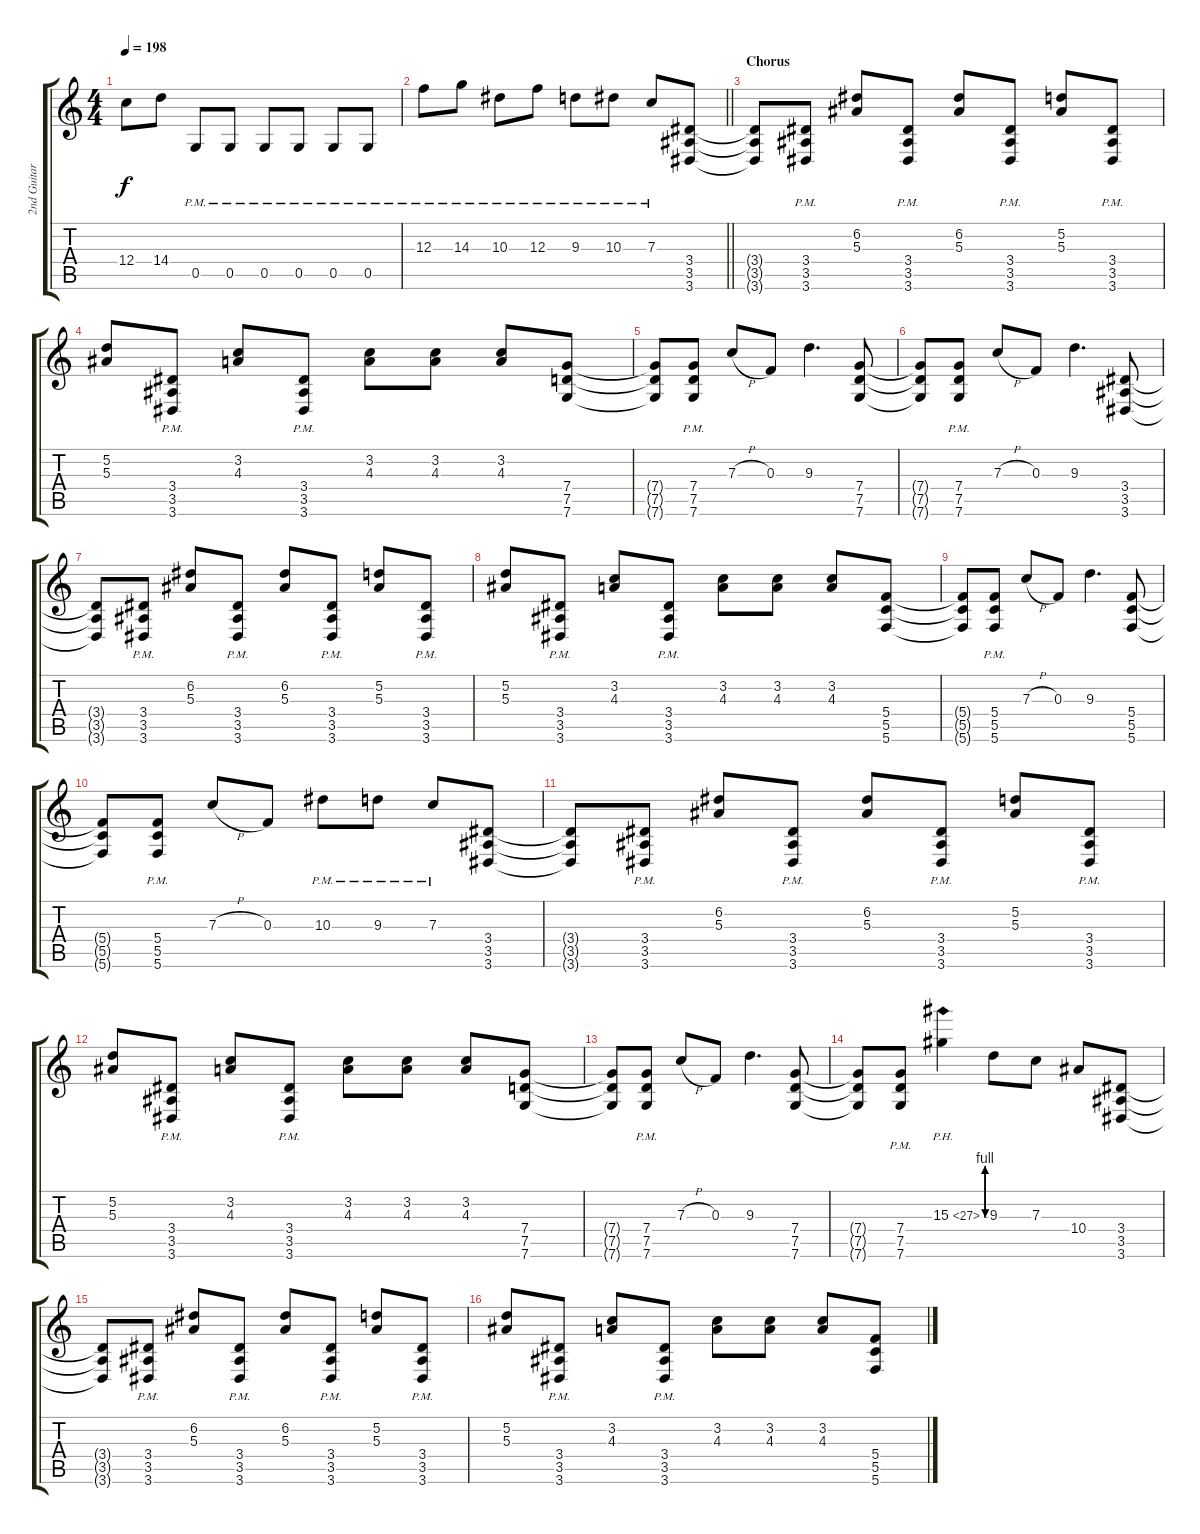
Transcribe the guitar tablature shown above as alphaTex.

\track ("2nd Guitar" "2nd Guitar") {instrument overdrivenguitar}
\staff {score tabs}
\tuning (D4 A3 F3 C3 G2 C2) {hide}
\ts (4 4)
\tempo 198
\clef g2
\ks c
12.4{t}.8{dy f} 14.4.8 0.5{pm}.8 0.5{pm}.8 0.5{pm}.8 0.5{pm}.8 0.5{pm}.8 0.5{pm}.8 |
\barLineRight lightlight
12.3{pm}.8 14.3{pm}.8 10.3{pm}.8 12.3{pm}.8 9.3{pm}.8 10.3{pm}.8 7.3{pm}.8 (3.4 3.5 3.6).8 |
\section ("" "Chorus")
(3.4{t} 3.5{t} 3.6{t}).8 (3.4{pm} 3.5{pm} 3.6{pm}).8 (6.2 5.3).8 (3.4{pm} 3.5{pm} 3.6{pm}).8 (6.2 5.3).8 (3.4{pm} 3.5{pm} 3.6{pm}).8 (5.2 5.3).8 (3.4{pm} 3.5{pm} 3.6{pm}).8 |
(5.2 5.3).8 (3.4{pm} 3.5{pm} 3.6{pm}).8 (3.2 4.3).8 (3.4{pm} 3.5{pm} 3.6{pm}).8 (3.2 4.3).8 (3.2 4.3).8 (3.2 4.3).8 (7.4 7.5 7.6).8 |
(7.4{t} 7.5{t} 7.6{t}).8 (7.4{pm} 7.5{pm} 7.6{pm}).8 7.3{h}.8 0.3.8 9.3.4{d} (7.4 7.5 7.6).8 |
(7.4{t} 7.5{t} 7.6{t}).8 (7.4{pm} 7.5{pm} 7.6{pm}).8 7.3{h}.8 0.3.8 9.3.4{d} (3.4 3.5 3.6).8 |
(3.4{t} 3.5{t} 3.6{t}).8 (3.4{pm} 3.5{pm} 3.6{pm}).8 (6.2 5.3).8 (3.4{pm} 3.5{pm} 3.6{pm}).8 (6.2 5.3).8 (3.4{pm} 3.5{pm} 3.6{pm}).8 (5.2 5.3).8 (3.4{pm} 3.5{pm} 3.6{pm}).8 |
(5.2 5.3).8 (3.4{pm} 3.5{pm} 3.6{pm}).8 (3.2 4.3).8 (3.4{pm} 3.5{pm} 3.6{pm}).8 (3.2 4.3).8 (3.2 4.3).8 (3.2 4.3).8 (5.4 5.5 5.6).8 |
(5.4{t} 5.5{t} 5.6{t}).8 (5.4{pm} 5.5{pm} 5.6{pm}).8 7.3{h}.8 0.3.8 9.3.4{d} (5.4 5.5 5.6).8 |
(5.4{t} 5.5{t} 5.6{t}).8 (5.4{pm} 5.5{pm} 5.6{pm}).8 7.3{h}.8 0.3.8 10.3{pm}.8 9.3{pm}.8 7.3{pm}.8 (3.4 3.5 3.6).8 |
(3.4{t} 3.5{t} 3.6{t}).8 (3.4{pm} 3.5{pm} 3.6{pm}).8 (6.2 5.3).8 (3.4{pm} 3.5{pm} 3.6{pm}).8 (6.2 5.3).8 (3.4{pm} 3.5{pm} 3.6{pm}).8 (5.2 5.3).8 (3.4{pm} 3.5{pm} 3.6{pm}).8 |
(5.2 5.3).8 (3.4{pm} 3.5{pm} 3.6{pm}).8 (3.2 4.3).8 (3.4{pm} 3.5{pm} 3.6{pm}).8 (3.2 4.3).8 (3.2 4.3).8 (3.2 4.3).8 (7.4 7.5 7.6).8 |
(7.4{t} 7.5{t} 7.6{t}).8 (7.4{pm} 7.5{pm} 7.6{pm}).8 7.3{h}.8 0.3.8 9.3.4{d} (7.4 7.5 7.6).8 |
(7.4{t} 7.5{t} 7.6{t}).8 (7.4{pm} 7.5{pm} 7.6{pm}).8 15.3{be (custom 0 0 10 4 20 4 30 0 60 0) ph 12}.4 9.3.8 7.3.8 10.4.8 (3.4 3.5 3.6).8 |
(3.4{t} 3.5{t} 3.6{t}).8 (3.4{pm} 3.5{pm} 3.6{pm}).8 (6.2 5.3).8 (3.4{pm} 3.5{pm} 3.6{pm}).8 (6.2 5.3).8 (3.4{pm} 3.5{pm} 3.6{pm}).8 (5.2 5.3).8 (3.4{pm} 3.5{pm} 3.6{pm}).8 |
(5.2 5.3).8 (3.4{pm} 3.5{pm} 3.6{pm}).8 (3.2 4.3).8 (3.4{pm} 3.5{pm} 3.6{pm}).8 (3.2 4.3).8 (3.2 4.3).8 (3.2 4.3).8 (5.4 5.5 5.6).8
